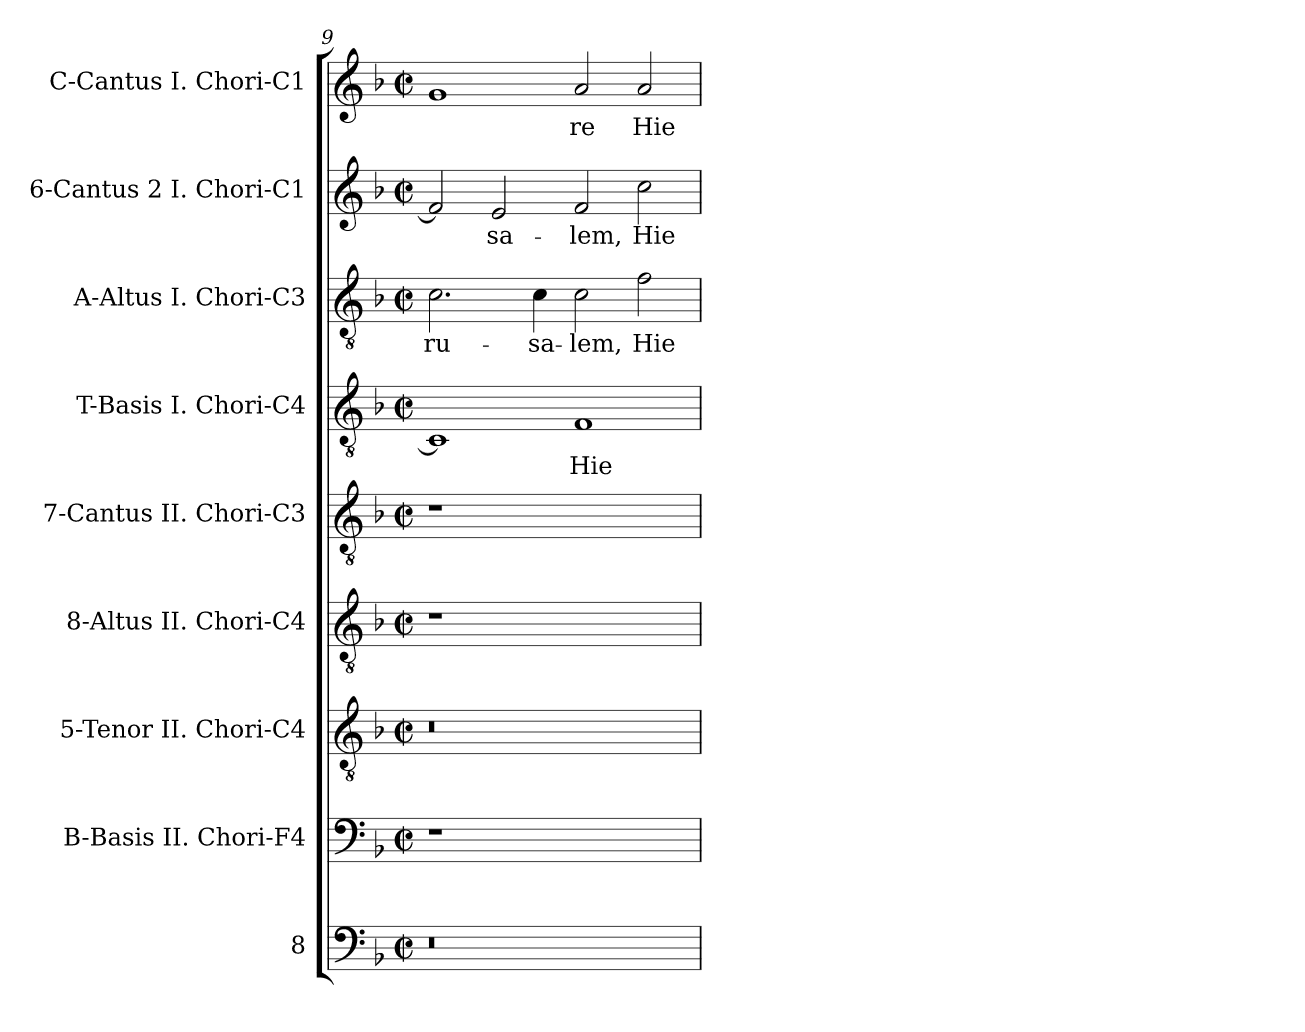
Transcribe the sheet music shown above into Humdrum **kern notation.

**kern	**kern	**kern	**kern	**kern	**kern	**text	**kern	**text	**kern	**text	**kern	**text
*part9	*part8	*part7	*part6	*part5	*part4	*part4	*part3	*part3	*part2	*part2	*part1	*part1
*staff9	*staff8	*staff7	*staff6	*staff5	*staff4	*staff4	*staff3	*staff3	*staff2	*staff2	*staff1	*staff1
*I"8	*I"B-Basis  II. Chori-F4	*I"5-Tenor  II. Chori-C4	*I"8-Altus  II. Chori-C4	*I"7-Cantus  II. Chori-C3	*I"T-Basis  I. Chori-C4	*	*I"A-Altus  I. Chori-C3	*	*I"6-Cantus 2  I. Chori-C1	*	*I"C-Cantus  I. Chori-C1	*
*	*	*I'T	*	*	*I'T	*	*I'A	*	*	*	*I'C	*
*clefF4	*clefF4	*clefGv2	*clefGv2	*clefGv2	*clefGv2	*	*clefGv2	*	*clefG2	*	*clefG2	*
*k[b-]	*k[b-]	*k[b-]	*k[b-]	*k[b-]	*k[b-]	*	*k[b-]	*	*k[b-]	*	*k[b-]	*
*F:	*F:	*F:	*F:	*F:	*F:	*	*F:	*	*F:	*	*F:	*
*M2/2	*M2/2	*M2/2	*M2/2	*M2/2	*M2/2	*	*M2/2	*	*M2/2	*	*M2/2	*
*met(c|)	*met(c|)	*met(c|)	*met(c|)	*met(c|)	*met(c|)	*	*met(c|)	*	*met(c|)	*	*met(c|)	*
=9	=9	=9	=9	=9	=9	=9	=9	=9	=9	=9	=9	=9
!	!	!	!	!	!	!LO:LY:b:cj	!	!LO:LY:b:cj	!	!LO:LY:b:cj	!	!LO:LY:b:cj
0r	1r	0r	1r	1r	1C]	.	2.c\	-ru-	2f/]	--	1g	--
!	!	!	!	!	!	!	!	!	!	!LO:LY:b:cj	!	!
.	.	.	.	.	.	.	.	.	2e/	-sa-	.	.
!	!	!	!	!	!	!	!	!LO:LY:b:cj	!	!	!	!
.	.	.	.	.	.	.	4c\	-sa-	.	.	.	.
!	!	!	!	!	!	!LO:LY:b:cj	!	!LO:LY:b:cj	!	!LO:LY:b:cj	!	!LO:LY:b:cj
.	1ryy	.	1ryy	1ryy	1F	Hie-	2c\	-lem,	2f/	-lem,	2a/	-re
!	!	!	!	!	!	!	!	!LO:LY:b:cj	!	!LO:LY:b:cj	!	!LO:LY:b:cj
.	.	.	.	.	.	.	2f\	Hie-	2cc\	Hie-	2a/	Hie-
=	=	=	=	=	=	=	=	=	=	=	=	=
*-	*-	*-	*-	*-	*-	*-	*-	*-	*-	*-	*-	*-
